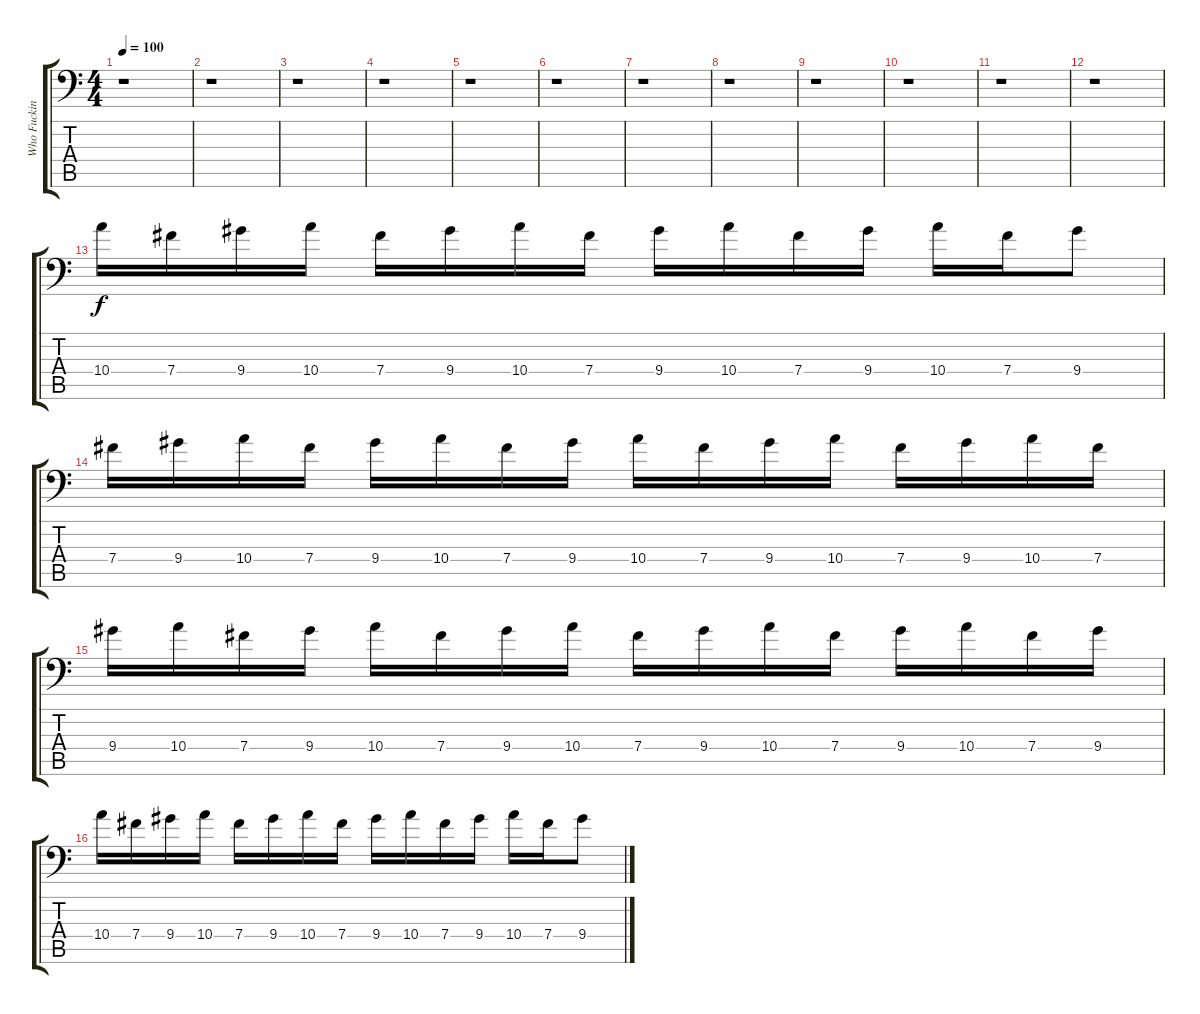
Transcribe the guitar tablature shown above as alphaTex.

\track ("Who Fucking Knows - Fills" "Who Fuckin") {instrument distortionguitar}
\staff {score tabs}
\tuning (Db4 Ab3 E3 B2 Gb2 Bb1) {hide}
\ts (4 4)
\tempo 100
\clef f4
\ks c
r.1{dy f} |
r.1 |
r.1 |
r.1 |
r.1 |
r.1 |
r.1 |
r.1 |
r.1 |
r.1 |
r.1 |
r.1 |
10.4.16{volume 11 instrument electricguitarclean} 7.4.16 9.4.16 10.4.16 7.4.16 9.4.16 10.4.16 7.4.16 9.4.16 10.4.16 7.4.16 9.4.16 10.4.16 7.4.16 9.4.8 |
7.4.16 9.4.16 10.4.16 7.4.16 9.4.16 10.4.16 7.4.16 9.4.16 10.4.16 7.4.16 9.4.16 10.4.16 7.4.16 9.4.16 10.4.16 7.4.16 |
9.4.16 10.4.16 7.4.16 9.4.16 10.4.16 7.4.16 9.4.16 10.4.16 7.4.16 9.4.16 10.4.16 7.4.16 9.4.16 10.4.16 7.4.16 9.4.16 |
10.4.16 7.4.16 9.4.16 10.4.16 7.4.16 9.4.16 10.4.16 7.4.16 9.4.16 10.4.16 7.4.16 9.4.16 10.4.16 7.4.16 9.4.8
